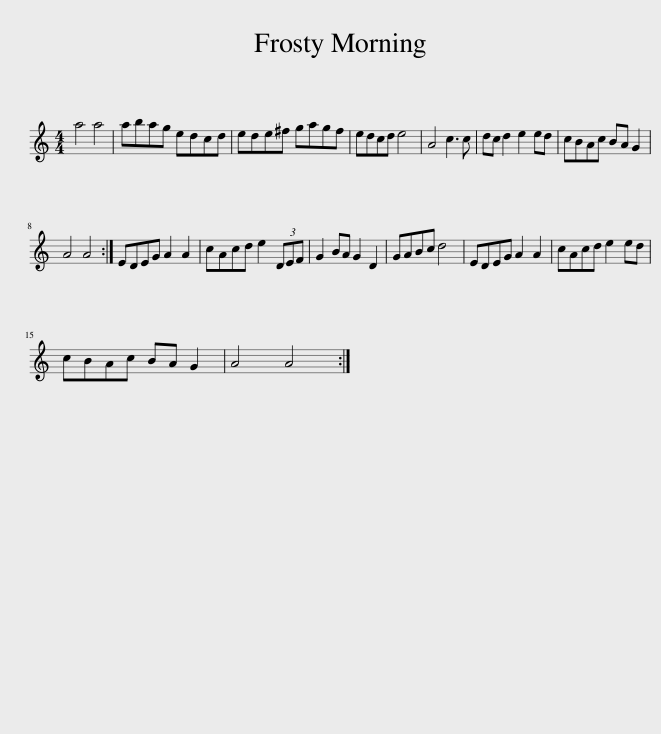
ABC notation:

X:1
L:1/8
M:4/4
I:linebreak $
K:C
V:1 treble
V:1
 a4 a4 | abag edcd | ede^f gagf | edcd e4 | A4 c3 c | %5
 dc d2 e2 ed | cBAc BA G2 |$ A4 A4 :| EDEG A2 A2 | cAcd e2 (3DEF | %10
 G2 BA G2 D2 | GABc d4 | EDEG A2 A2 | cAcd e2 ed |$ cBAc BA G2 | %15
 A4 A4 :| %16
